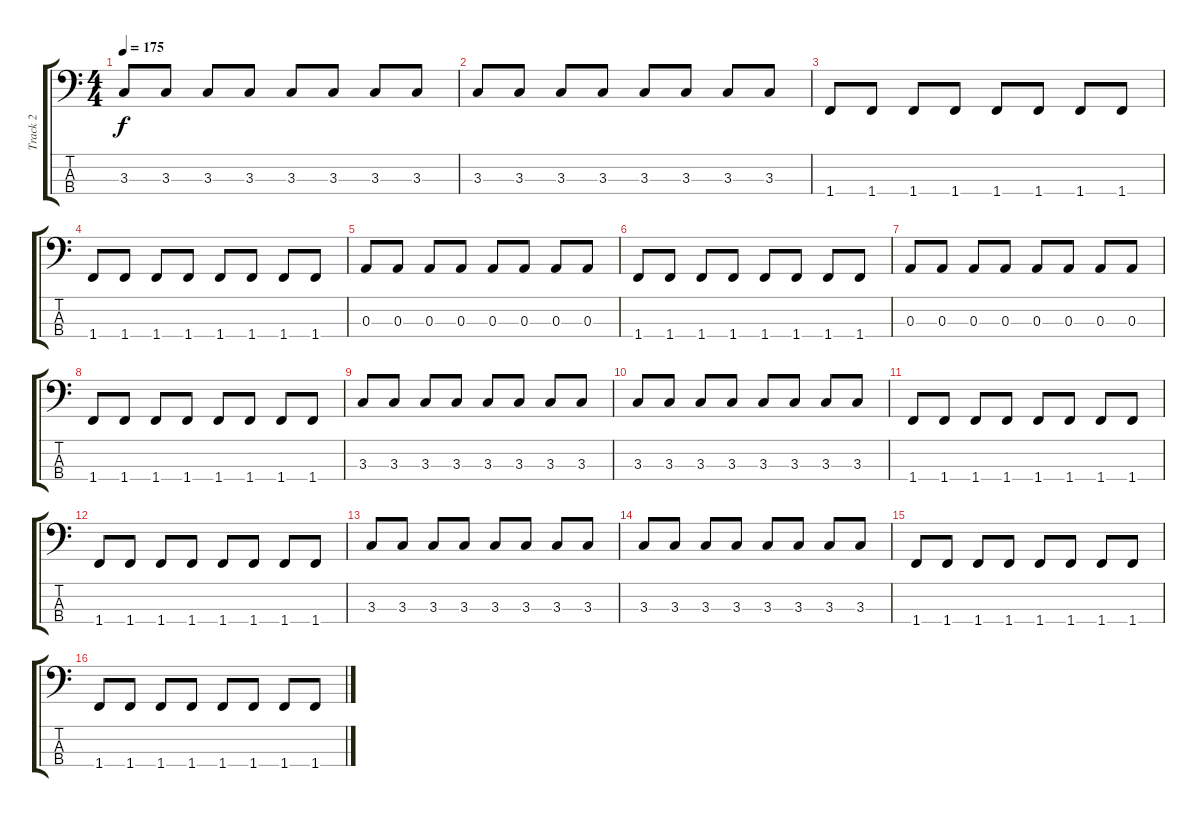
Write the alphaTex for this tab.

\track ("Track 2" "Track 2") {instrument electricbasspick}
\staff {score tabs}
\tuning (G2 D2 A1 E1) {hide}
\ts (4 4)
\tempo 175
\clef f4
\ks c
3.3.8{dy f} 3.3.8 3.3.8 3.3.8 3.3.8 3.3.8 3.3.8 3.3.8 |
3.3.8 3.3.8 3.3.8 3.3.8 3.3.8 3.3.8 3.3.8 3.3.8 |
1.4.8 1.4.8 1.4.8 1.4.8 1.4.8 1.4.8 1.4.8 1.4.8 |
1.4.8 1.4.8 1.4.8 1.4.8 1.4.8 1.4.8 1.4.8 1.4.8 |
0.3.8 0.3.8 0.3.8 0.3.8 0.3.8 0.3.8 0.3.8 0.3.8 |
1.4.8 1.4.8 1.4.8 1.4.8 1.4.8 1.4.8 1.4.8 1.4.8 |
0.3.8 0.3.8 0.3.8 0.3.8 0.3.8 0.3.8 0.3.8 0.3.8 |
1.4.8 1.4.8 1.4.8 1.4.8 1.4.8 1.4.8 1.4.8 1.4.8 |
3.3.8 3.3.8 3.3.8 3.3.8 3.3.8 3.3.8 3.3.8 3.3.8 |
3.3.8 3.3.8 3.3.8 3.3.8 3.3.8 3.3.8 3.3.8 3.3.8 |
1.4.8 1.4.8 1.4.8 1.4.8 1.4.8 1.4.8 1.4.8 1.4.8 |
1.4.8 1.4.8 1.4.8 1.4.8 1.4.8 1.4.8 1.4.8 1.4.8 |
3.3.8 3.3.8 3.3.8 3.3.8 3.3.8 3.3.8 3.3.8 3.3.8 |
3.3.8 3.3.8 3.3.8 3.3.8 3.3.8 3.3.8 3.3.8 3.3.8 |
1.4.8 1.4.8 1.4.8 1.4.8 1.4.8 1.4.8 1.4.8 1.4.8 |
1.4.8 1.4.8 1.4.8 1.4.8 1.4.8 1.4.8 1.4.8 1.4.8
